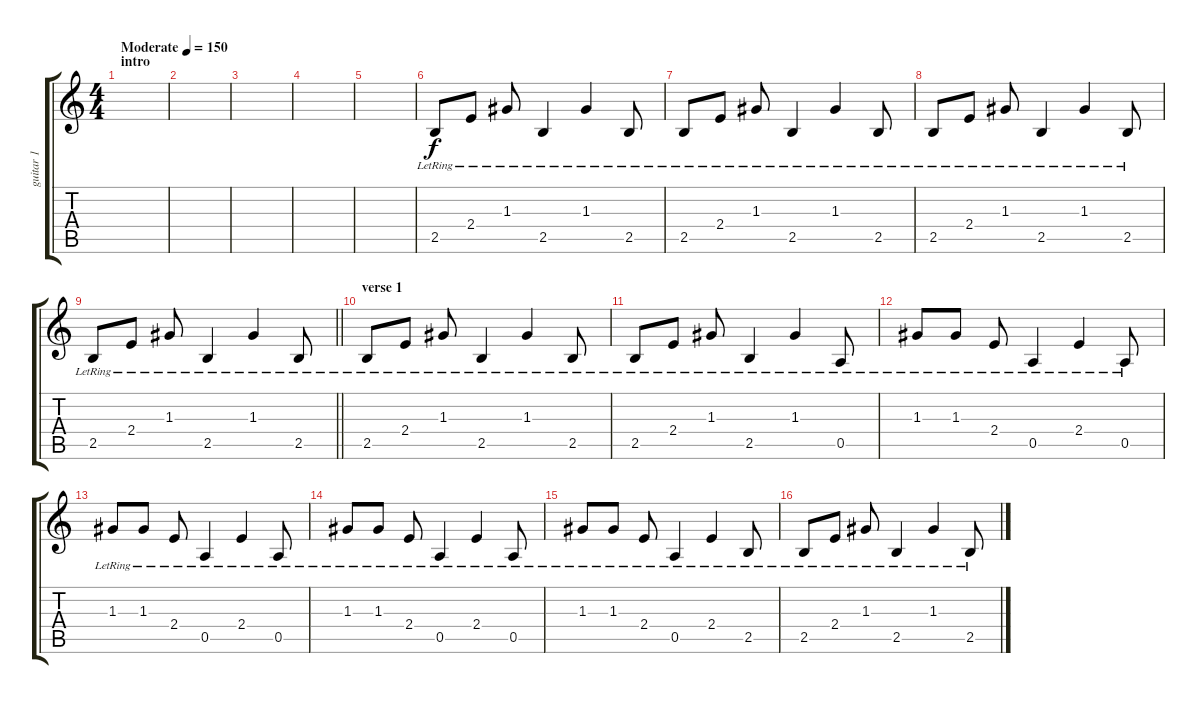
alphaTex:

\track ("guitar 1" "guitar 1") {instrument electricguitarjazz}
\staff {score tabs}
\tuning (E4 B3 G3 D3 A2 E2) {hide}
\ts (4 4)
\section ("" "intro")
\tempo (150 "Moderate")
\clef g2
\ks c
|
|
|
|
|
2.5{lr}.8 2.4{lr}.8 1.3{lr}.8 2.5{lr}.4 1.3{lr}.4 2.5{lr}.8 |
2.5{lr}.8 2.4{lr}.8 1.3{lr}.8 2.5{lr}.4 1.3{lr}.4 2.5{lr}.8 |
2.5{lr}.8 2.4{lr}.8 1.3{lr}.8 2.5{lr}.4 1.3{lr}.4 2.5{lr}.8 |
\barLineRight lightlight
2.5{lr}.8 2.4{lr}.8 1.3{lr}.8 2.5{lr}.4 1.3{lr}.4 2.5{lr}.8 |
\section ("" "verse 1")
2.5{lr}.8 2.4{lr}.8 1.3{lr}.8 2.5{lr}.4 1.3{lr}.4 2.5{lr}.8 |
2.5{lr}.8 2.4{lr}.8 1.3{lr}.8 2.5{lr}.4 1.3{lr}.4 0.5{lr}.8 |
1.3{lr}.8 1.3{lr}.8 2.4{lr}.8 0.5{lr}.4 2.4{lr}.4 0.5{lr}.8 |
1.3{lr}.8 1.3{lr}.8 2.4{lr}.8 0.5{lr}.4 2.4{lr}.4 0.5{lr}.8 |
1.3{lr}.8 1.3{lr}.8 2.4{lr}.8 0.5{lr}.4 2.4{lr}.4 0.5{lr}.8 |
1.3{lr}.8 1.3{lr}.8 2.4{lr}.8 0.5{lr}.4 2.4{lr}.4 2.5{lr}.8 |
2.5{lr}.8 2.4{lr}.8 1.3{lr}.8 2.5{lr}.4 1.3{lr}.4 2.5{lr}.8
